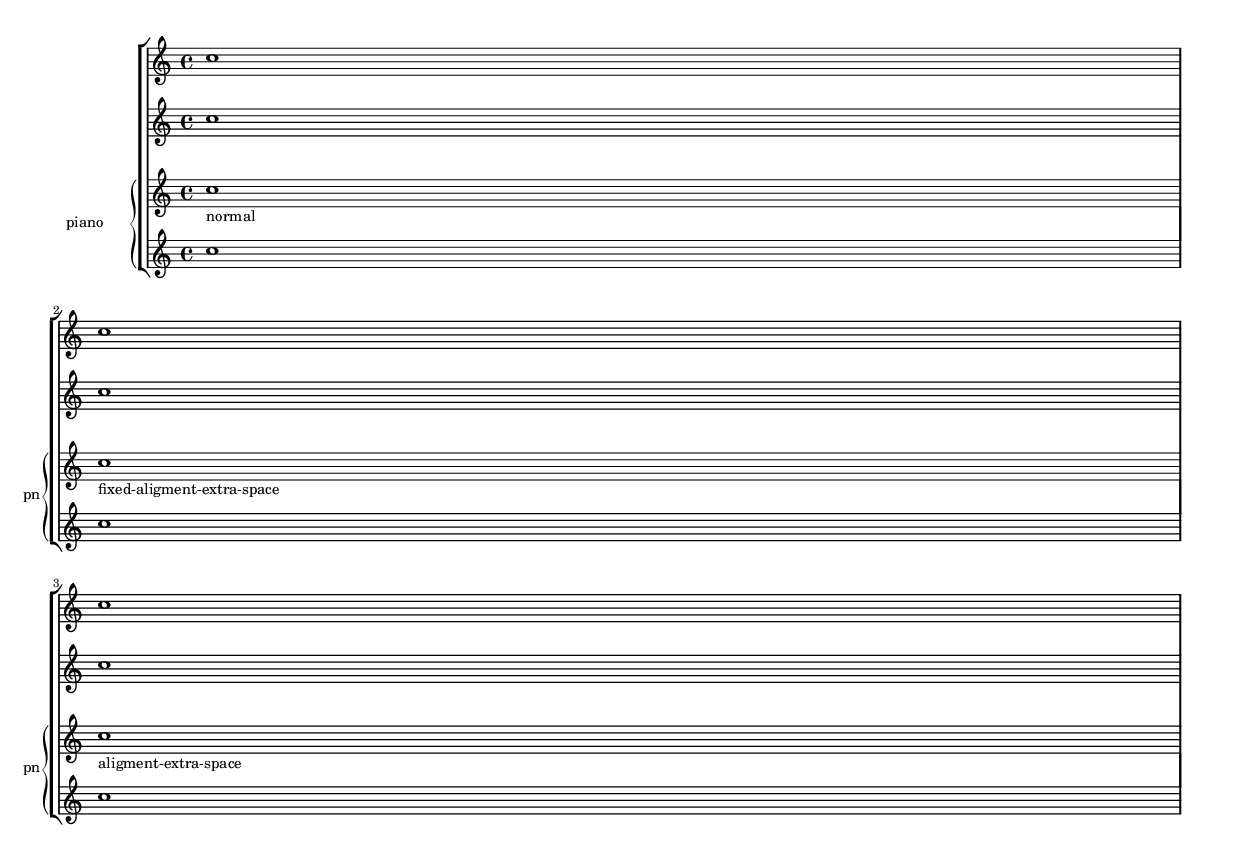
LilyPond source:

\version "2.10.12"

\header { texidoc = "
By setting properties in @code{NonMusicalPaperColumn}, vertical spacing
of alignments can be adjusted per system.

By setting @code{alignment-extra-space} or
@code{fixed-alignment-extra-space} an individual system may be
stretched vertically.

For technical reasons, @code{\overrideProperty} has to be used for
setting properties on individual objects.  @code{\override} in a
@code{\context} block may still be used for global overrides. 
" }

#(set-global-staff-size 13)

\relative c''
\new StaffGroup <<
  \new Staff {
    c1\break 
    c\break 
    c\break
  }
  \new Staff { 
    c1 c c 
  }
  \new PianoStaff <<
    \new Voice  {
      \set PianoStaff.instrumentName = #"piano"
      \set PianoStaff.shortInstrumentName = #"pn"
      c1_"normal"
      
      \overrideProperty
        #"Score.NonMusicalPaperColumn"
        #'line-break-system-details
        #'((fixed-alignment-extra-space . 15))
      c_"fixed-aligment-extra-space"

      \overrideProperty
        #"Score.NonMusicalPaperColumn"
        #'line-break-system-details
        #'((alignment-extra-space . 15))
      c_"aligment-extra-space"
    }
    { c1 c c }
  >>
>>


